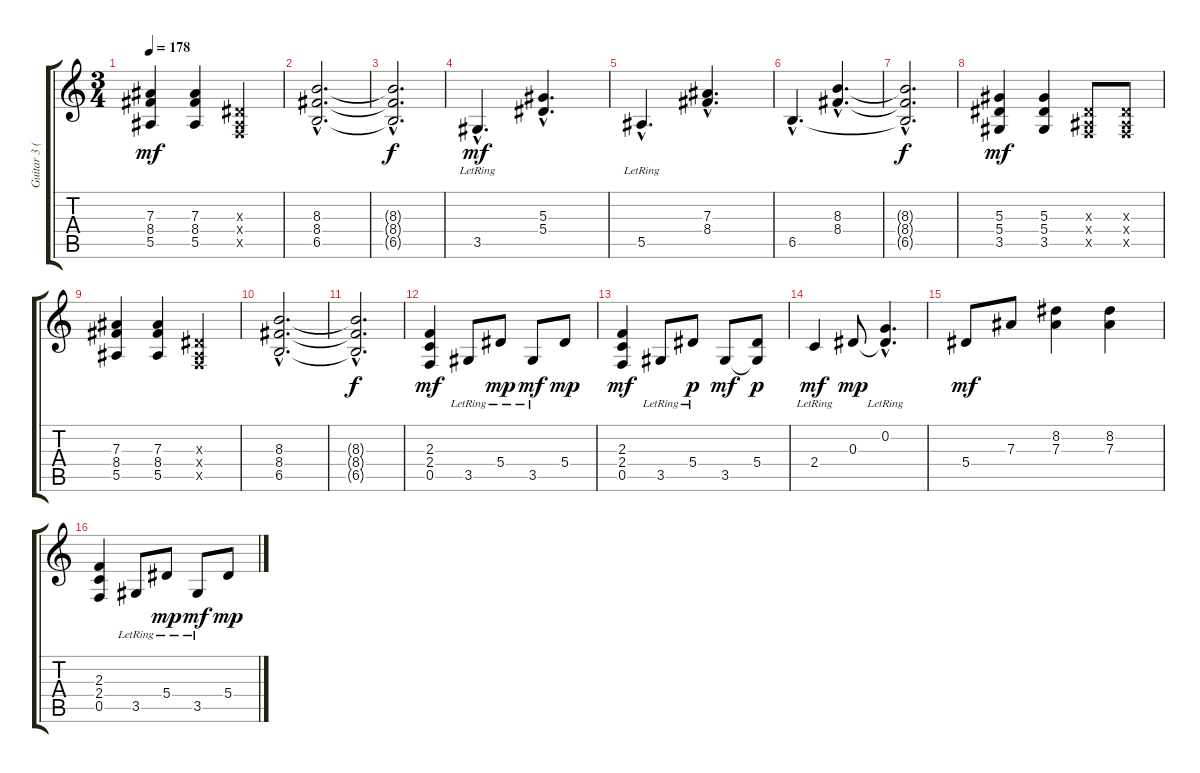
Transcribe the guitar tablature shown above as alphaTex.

\track ("Guitar 3 (Rhytm)" "Guitar 3 (") {instrument distortionguitar}
\staff {score tabs}
\tuning (C4 G3 Eb3 Bb2 F2 C2) {hide}
\ts (3 4)
\tempo 178
\clef g2
\ks c
(7.3 8.4 5.5).4{dy mf} (7.3 8.4 5.5).4 (0.3{x} 0.4{x} 0.5{x}).4 |
(8.3{hac} 8.4{hac} 6.5{hac}).2{d} |
(8.3{hac t} 8.4{hac t} 6.5{hac t}).2{d dy f} |
3.5{hac lr}.4{d dy mf} (5.3{hac} 5.4{hac}).4{d} |
5.5{hac lr}.4{d} (7.3{hac} 8.4{hac}).4{d} |
6.5{hac}.4{d} (8.3{hac} 8.4{hac}).4{d} |
(8.3{hac t} 8.4{hac t} 6.5{hac t}).2{d dy f} |
(5.3 5.4 3.5).4{dy mf} (5.3 5.4 3.5).4 (0.3{x} 0.4{x} 0.5{x}).8 (0.3{x} 0.4{x} 0.5{x}).8 |
(7.3 8.4 5.5).4 (7.3 8.4 5.5).4 (0.3{x} 0.4{x} 0.5{x}).4 |
(8.3{hac} 8.4{hac} 6.5{hac}).2{d} |
(8.3{hac t} 8.4{hac t} 6.5{hac t}).2{d dy f} |
(2.3 2.4 0.5).4{dy mf balance 12} 3.5{lr}.8 5.4{lr}.8{dy mp} 3.5{lr}.8{dy mf} 5.4.8{dy mp} |
(2.3 2.4 0.5).4{dy mf} 3.5{lr}.8 5.4{lr}.8{dy p} 3.5.8{dy mf} (5.4 3.5{t}).8{dy p} |
2.4{lr}.4{dy mf} 0.3.8{dy mp} (0.2{hac lr} 0.3{hac t}).4{d} |
5.4.8{dy mf} 7.3.8 (8.2 7.3).4 (8.2 7.3).4 |
(2.3 2.4 0.5).4 3.5{lr}.8 5.4{lr}.8{dy mp} 3.5{lr}.8{dy mf} 5.4.8{dy mp}
